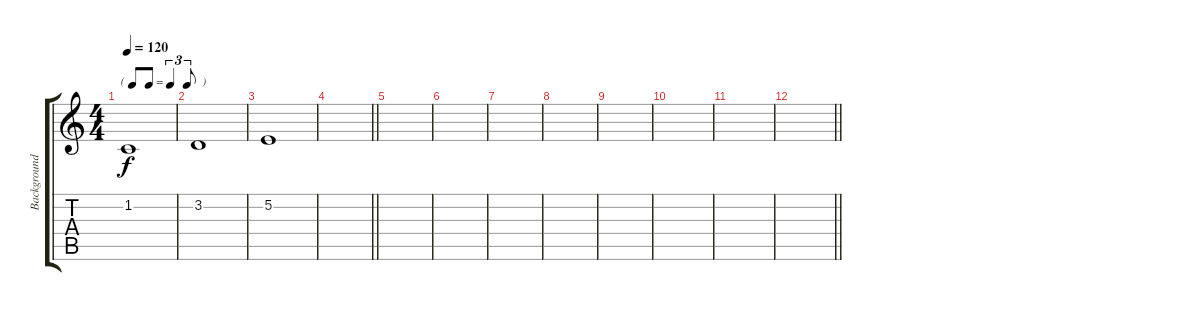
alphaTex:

\track ("Background Vocal (John Lennon)" "Background") {instrument altosax}
\staff {score tabs}
\tuning (E4 B3 G3 D3 A2 E2) {hide}
\ts (4 4)
\tf triplet8th
\tempo 120
\clef g2
\ks c
1.2.1{dy f instrument altosax} |
3.2.1 |
5.2.1 |
\barLineRight lightlight
|
|
|
|
|
|
|
|
\barLineRight lightlight
